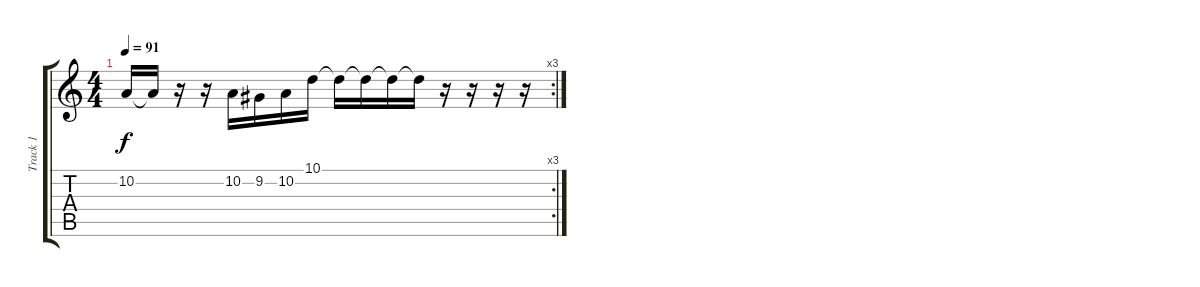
\track ("Track 1" "Track 1") {instrument lead5charang}
\staff {score tabs}
\tuning (E4 B3 G3 D3 A2 E2) {hide}
\rc 3
\ts (4 4)
\tempo 91
\clef g2
\ks c
10.2.16{dy f} 10.2{t}.16 r.16 r.16 10.2.16 9.2.16 10.2.16 10.1.16 10.1{t}.16 10.1{t}.16 10.1{t}.16 10.1{t}.16 r.16 r.16 r.16 r.16
